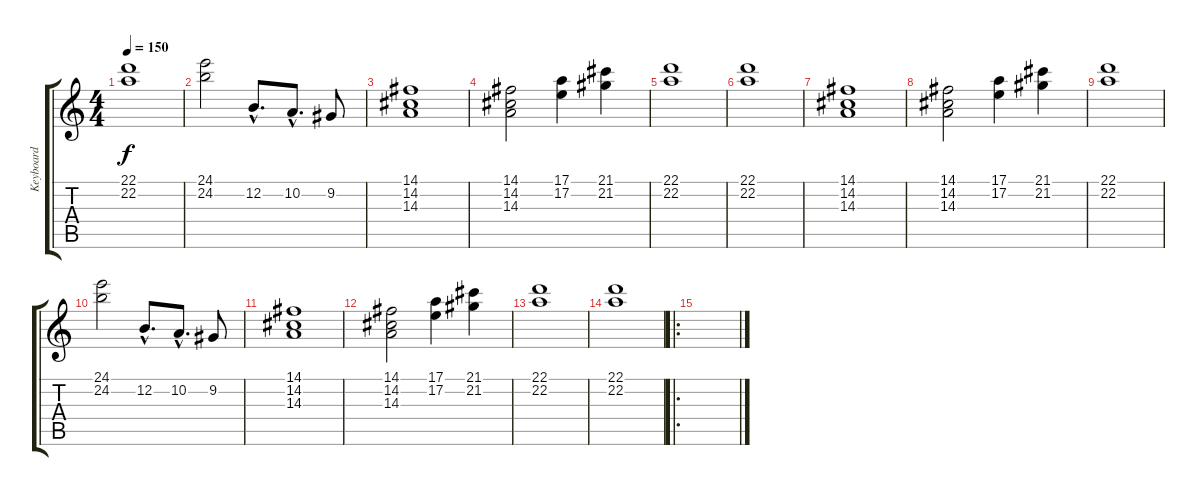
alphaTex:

\track ("Keyboard" "Keyboard") {instrument stringensemble1}
\staff {score tabs}
\tuning (E4 B3 G3 D3 A2 E2) {hide}
\ts (4 4)
\tempo 150
\clef g2
\ks c
(22.1 22.2).1{dy f} |
(24.1 24.2).2 12.2{hac}.8{d} 10.2{hac}.8{d} 9.2.8 |
(14.1 14.2 14.3).1 |
(14.1 14.2 14.3).2 (17.1 17.2).4 (21.1 21.2).4 |
(22.1 22.2).1 |
(22.1 22.2).1 |
(14.1 14.2 14.3).1 |
(14.1 14.2 14.3).2 (17.1 17.2).4 (21.1 21.2).4 |
(22.1 22.2).1 |
(24.1 24.2).2 12.2{hac}.8{d} 10.2{hac}.8{d} 9.2.8 |
(14.1 14.2 14.3).1 |
(14.1 14.2 14.3).2 (17.1 17.2).4 (21.1 21.2).4 |
(22.1 22.2).1 |
(22.1 22.2).1 |
\ro
